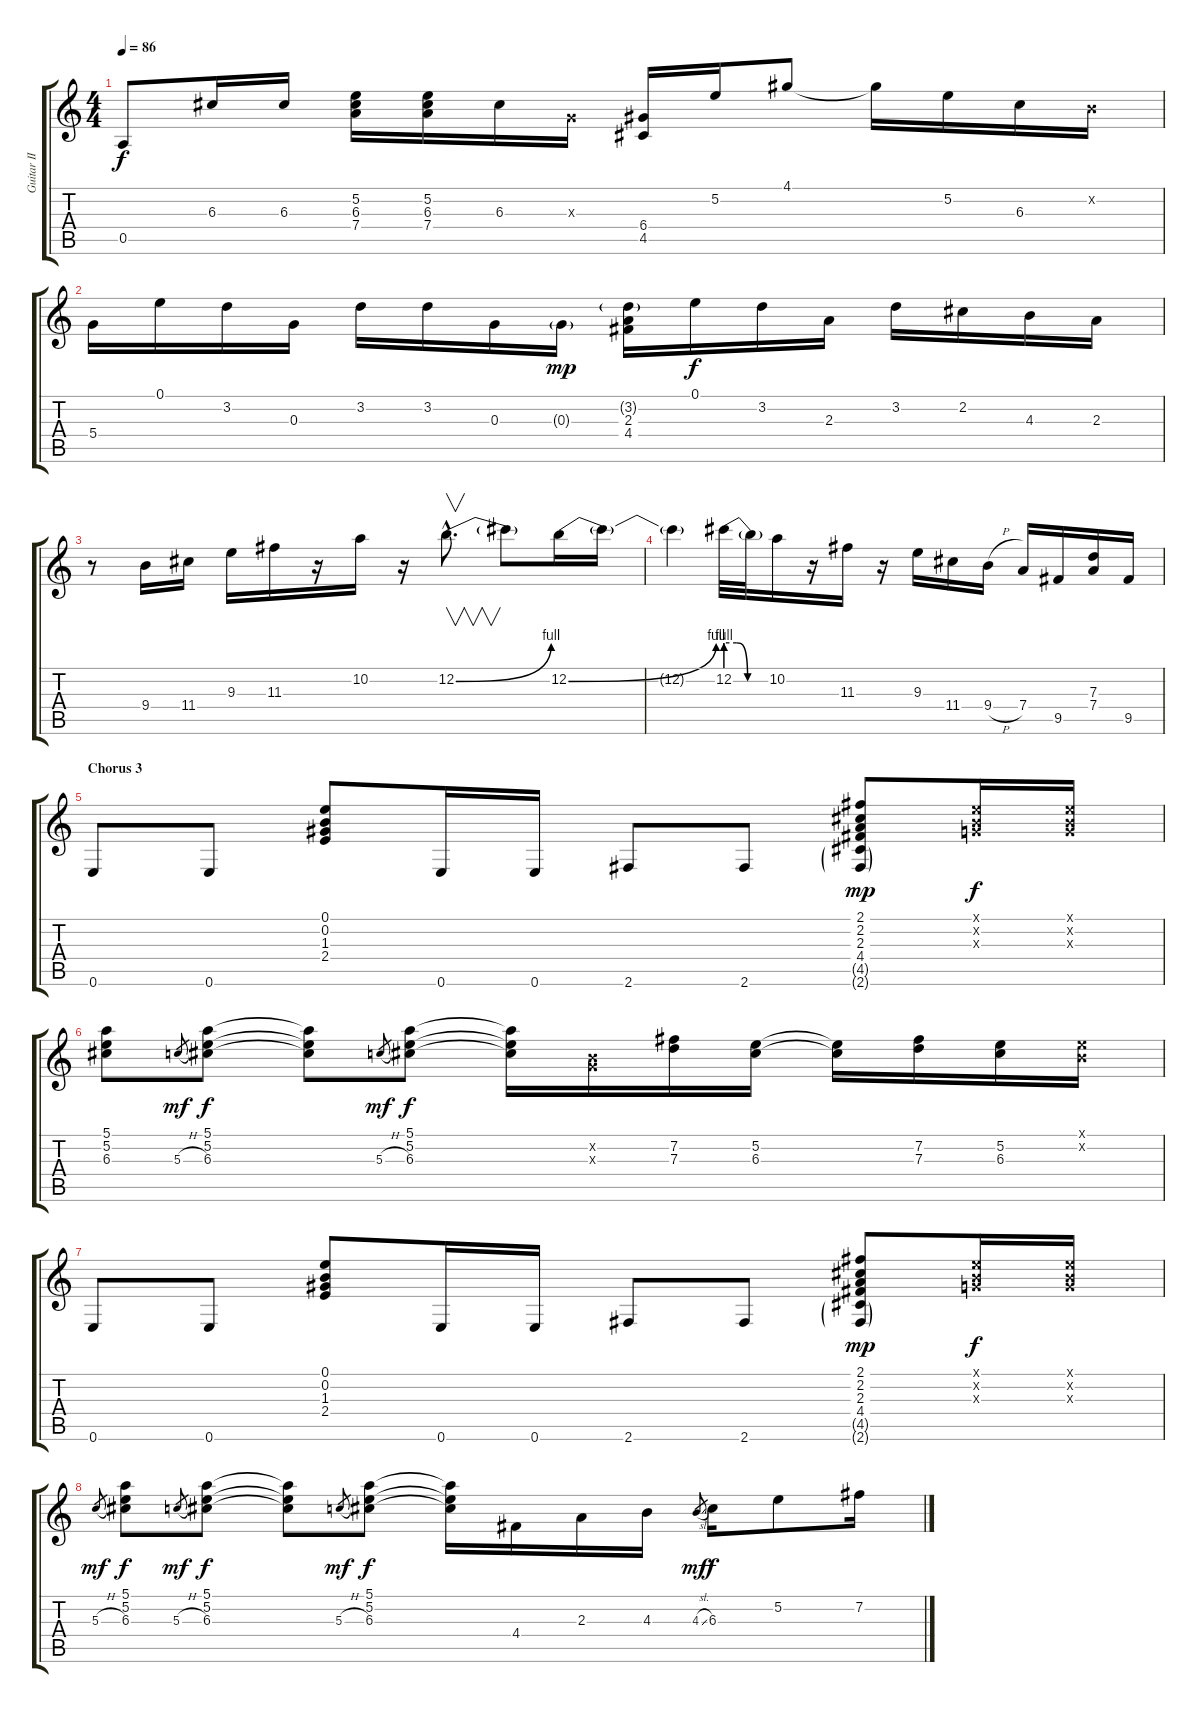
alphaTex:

\track ("Guitar II" "Guitar II") {instrument overdrivenguitar}
\staff {score tabs}
\tuning (E4 B3 G3 D3 A2 E2) {hide}
\ts (4 4)
\tempo 86
\clef g2
\ks c
0.5.8{dy f volume 11} 6.3.16 6.3.16 (5.2 6.3 7.4).16 (5.2 6.3 7.4).16 6.3.16 0.3{x}.16 (6.4 4.5).16 5.2.16 4.1.8 4.1{t}.16 5.2.16 6.3.16 0.2{x}.16 |
5.4.16 0.1.16 3.2.16 0.3.16 3.2.16 3.2.16 0.3.16 0.3{g}.16{dy mp} (3.2{g} 2.3 4.4).16 0.1.16{dy f} 3.2.16 2.3.16 3.2.16 2.2.16 4.3.16 2.3.16 |
r.8{volume 13} 9.4.16 11.4.16 9.3.16 11.3.16 r.16 10.2.16 r.16 12.2{be (bend 0 0 60 4) hac}.8{v d} 12.2{t}.8 12.2{be (bend 0 0 60 4)}.16 12.2{t}.16 |
12.2{t}.4 12.2{be (custom 0 4 15 4 30 0 60 0)}.32 12.2{t}.32 10.2.16 r.16 11.3.16 r.16 9.3.16 11.4.16 9.4{h}.16 7.4.16 9.5.16 (7.3 7.4).16 9.5.16 |
\section ("" "Chorus 3")
0.6.8{volume 11} 0.6.8 (0.1 0.2 1.3 2.4).8 0.6.16 0.6.16 2.6.8 2.6.8 (2.1 2.2 2.3 4.4 4.5{g} 2.6{g}).8{dy mp} (0.1{x} 0.2{x} 0.3{x}).16{dy f} (0.1{x} 0.2{x} 0.3{x}).16 |
(5.1 5.2 6.3).8 5.3{h}.8{gr dy mf} (5.1 5.2 6.3).8{dy f} (5.1{t} 5.2{t} 6.3{t}).8 5.3{h}.8{gr dy mf} (5.1 5.2 6.3).8{dy f} (5.1{t} 5.2{t} 6.3{t}).16 (0.2{x} 0.3{x}).16 (7.2 7.3).16 (5.2 6.3).16 (5.2{t} 6.3{t}).16 (7.2 7.3).16 (5.2 6.3).16 (0.1{x} 0.2{x}).16 |
0.6.8 0.6.8 (0.1 0.2 1.3 2.4).8 0.6.16 0.6.16 2.6.8 2.6.8 (2.1 2.2 2.3 4.4 4.5{g} 2.6{g}).8{dy mp} (0.1{x} 0.2{x} 0.3{x}).16{dy f} (0.1{x} 0.2{x} 0.3{x}).16 |
5.3{h}.8{gr dy mf} (5.1 5.2 6.3).8{dy f} 5.3{h}.8{gr dy mf} (5.1 5.2 6.3).8{dy f} (5.1{t} 5.2{t} 6.3{t}).8 5.3{h}.8{gr dy mf} (5.1 5.2 6.3).8{dy f} (5.1{t} 5.2{t} 6.3{t}).16 4.4.16{volume 13} 2.3.16 4.3.16 4.3{sl}.8{gr dy mf} 6.3.16{dy f} 5.2.8 7.2.16
